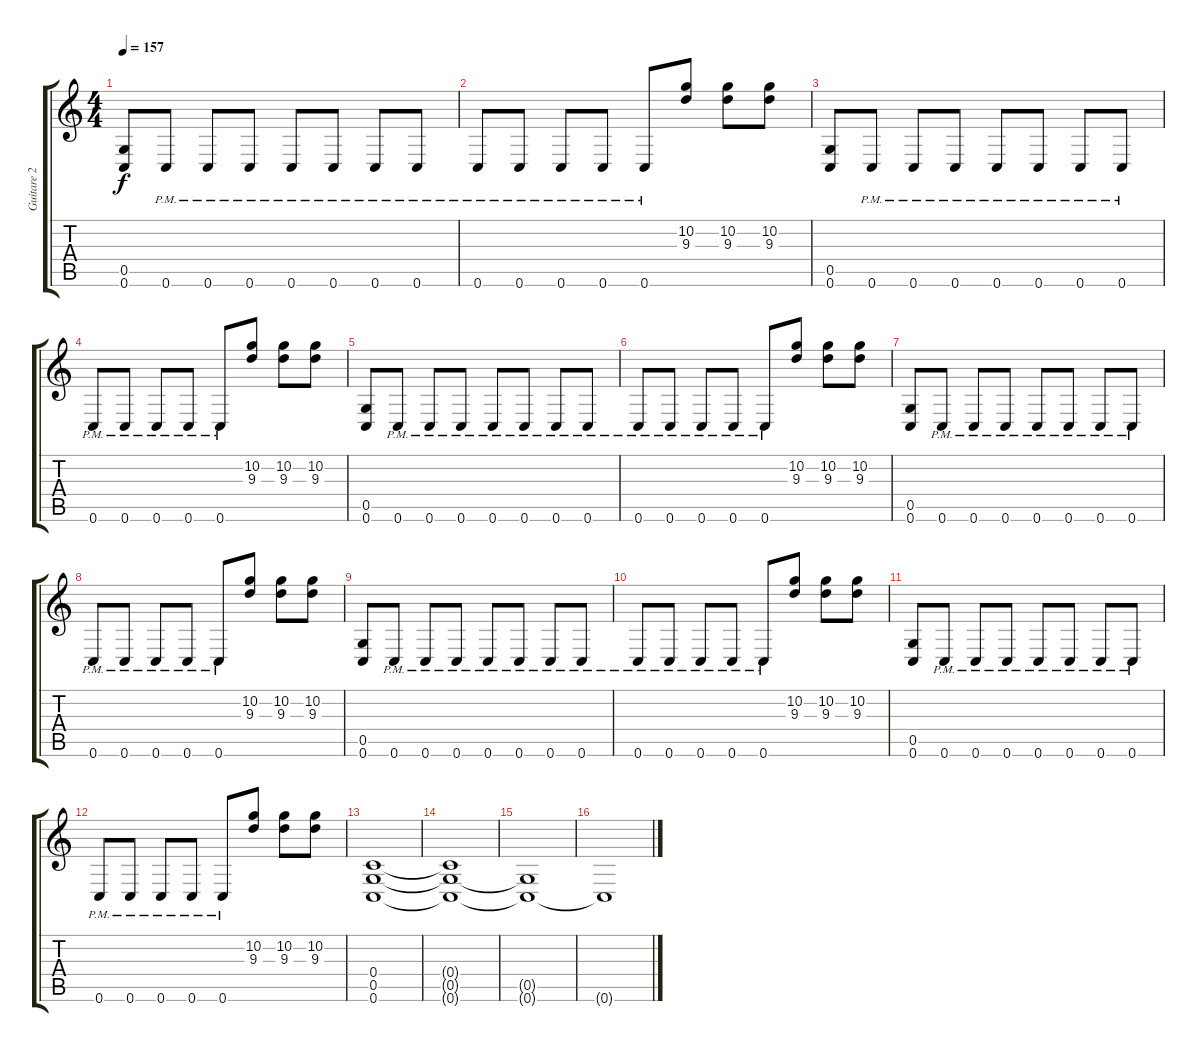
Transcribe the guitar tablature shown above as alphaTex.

\track ("Guitare 2" "Guitare 2") {instrument distortionguitar}
\staff {score tabs}
\tuning (D4 A3 F3 C3 G2 C2) {hide}
\ts (4 4)
\tempo 157
\clef g2
\ks c
(0.5 0.6).8{dy f instrument distortionguitar} 0.6{pm}.8 0.6{pm}.8 0.6{pm}.8 0.6{pm}.8 0.6{pm}.8 0.6{pm}.8 0.6{pm}.8 |
0.6{pm}.8 0.6{pm}.8 0.6{pm}.8 0.6{pm}.8 0.6{pm}.8 (10.2 9.3).8 (10.2 9.3).8 (10.2 9.3).8 |
(0.5 0.6).8{instrument distortionguitar} 0.6{pm}.8 0.6{pm}.8 0.6{pm}.8 0.6{pm}.8 0.6{pm}.8 0.6{pm}.8 0.6{pm}.8 |
0.6{pm}.8 0.6{pm}.8 0.6{pm}.8 0.6{pm}.8 0.6{pm}.8 (10.2 9.3).8 (10.2 9.3).8 (10.2 9.3).8 |
(0.5 0.6).8{instrument distortionguitar} 0.6{pm}.8 0.6{pm}.8 0.6{pm}.8 0.6{pm}.8 0.6{pm}.8 0.6{pm}.8 0.6{pm}.8 |
0.6{pm}.8 0.6{pm}.8 0.6{pm}.8 0.6{pm}.8 0.6{pm}.8 (10.2 9.3).8 (10.2 9.3).8 (10.2 9.3).8 |
(0.5 0.6).8{instrument distortionguitar} 0.6{pm}.8 0.6{pm}.8 0.6{pm}.8 0.6{pm}.8 0.6{pm}.8 0.6{pm}.8 0.6{pm}.8 |
0.6{pm}.8 0.6{pm}.8 0.6{pm}.8 0.6{pm}.8 0.6{pm}.8 (10.2 9.3).8 (10.2 9.3).8 (10.2 9.3).8 |
(0.5 0.6).8{instrument distortionguitar} 0.6{pm}.8 0.6{pm}.8 0.6{pm}.8 0.6{pm}.8 0.6{pm}.8 0.6{pm}.8 0.6{pm}.8 |
0.6{pm}.8 0.6{pm}.8 0.6{pm}.8 0.6{pm}.8 0.6{pm}.8 (10.2 9.3).8 (10.2 9.3).8 (10.2 9.3).8 |
(0.5 0.6).8{instrument distortionguitar} 0.6{pm}.8 0.6{pm}.8 0.6{pm}.8 0.6{pm}.8 0.6{pm}.8 0.6{pm}.8 0.6{pm}.8 |
0.6{pm}.8 0.6{pm}.8 0.6{pm}.8 0.6{pm}.8 0.6{pm}.8 (10.2 9.3).8 (10.2 9.3).8 (10.2 9.3).8 |
(0.4 0.5 0.6).1 |
(0.4{t} 0.5{t} 0.6{t}).1 |
(0.5{t} 0.6{t}).1 |
0.6{t}.1
